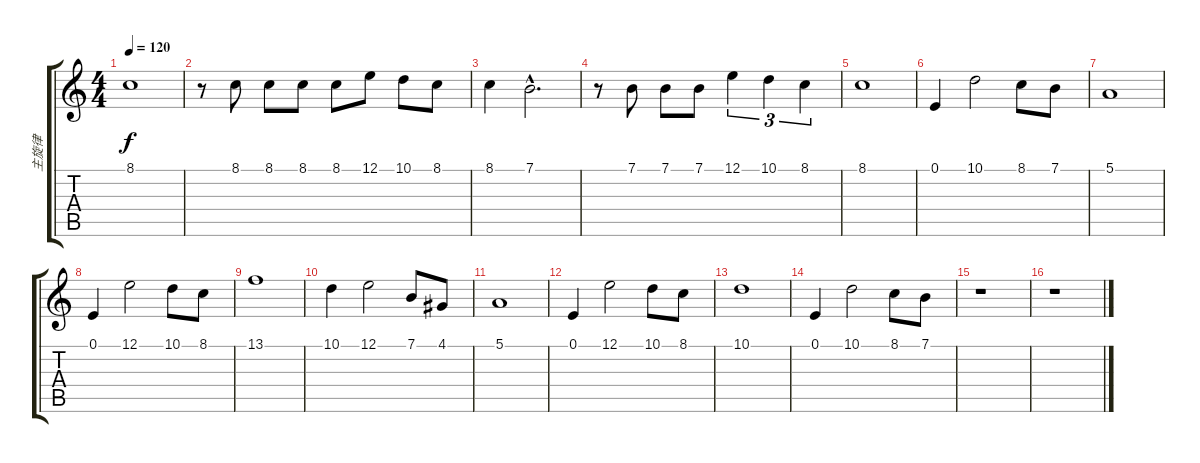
\track ("主旋律" "主旋律") {instrument violin}
\staff {score tabs}
\tuning (E4 B3 G3 D3 A2 E2) {hide}
\ts (4 4)
\tempo 120
\clef g2
\ks c
8.1.1{dy f} |
r.8 8.1.8 8.1.8 8.1.8 8.1.8 12.1.8 10.1.8 8.1.8 |
8.1.4 7.1{hac}.2{d} |
r.8 7.1.8 7.1.8 7.1.8 12.1.4{tu (3 2)} 10.1.4{tu (3 2)} 8.1.4{tu (3 2)} |
8.1.1 |
0.1.4 10.1.2 8.1.8 7.1.8 |
5.1.1 |
0.1.4 12.1.2 10.1.8 8.1.8 |
13.1.1 |
10.1.4 12.1.2 7.1.8 4.1.8 |
5.1.1 |
0.1.4 12.1.2 10.1.8 8.1.8 |
10.1.1 |
0.1.4 10.1.2 8.1.8 7.1.8 |
r.1 |
r.1
